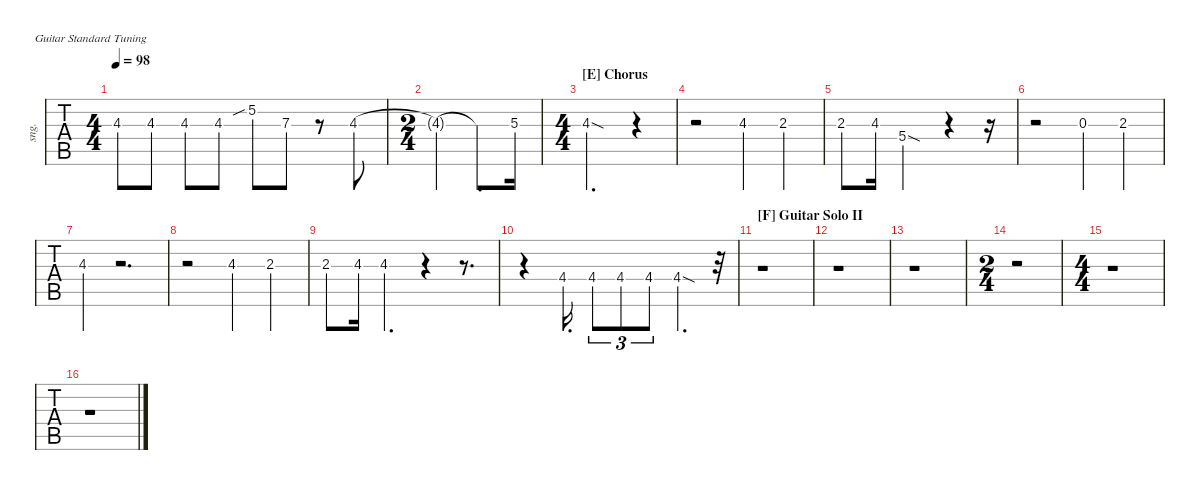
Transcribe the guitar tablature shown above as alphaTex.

\defaultSystemsLayout 4
\hideDynamics
\bracketExtendMode nobrackets
\track ("Vocals" "sng.") {instrument voiceoohs}
\staff {tabs}
\tuning (E4 B3 G3 D3 A2 E2)
\ts (4 4)
\tempo 98
\clef g2
\ks eminor
4.3{acc forcenatural}.8{dy mf} 4.3{acc forcenatural}.8 4.3{acc forcenatural}.8 4.3{acc forcenatural}.8 5.2{sib acc forcenatural}.8 7.3{acc forcenatural}.8 r.8 4.3{acc forcenatural}.8 |
\ts (2 4)
\beaming (8 2 2)
4.3{t acc forcenatural}.4 4.3{t acc forcenatural}.8{d} 5.3{acc forcenatural}.16 |
\ts (4 4)
\beaming (8 2 2 2 2)
\section ("E" "Chorus")
4.3{sod acc forcenatural}.2{d} r.4 |
r.2 4.3{acc forcenatural}.4 2.3{acc forcenatural}.4 |
2.3{acc forcenatural}.8 4.3{acc forcenatural}.16 5.4{sod acc forcenatural}.2 r.4 r.16 |
r.2 0.3{acc forcenatural}.4 2.3{acc forcenatural}.4 |
4.3{acc forcenatural}.4 r.2{d} |
r.2 4.3{acc forcenatural}.4 2.3{acc forcenatural}.4 |
2.3{acc forcenatural}.8 4.3{acc forcenatural}.16 4.3{acc forcenatural}.4{d} r.4 r.8{d} |
r.4 4.4{acc #}.16{d} 4.4{acc #}.8{tu (3 2)} 4.4{acc #}.8{tu (3 2)} 4.4{acc #}.8{tu (3 2)} 4.4{sod acc #}.4{d} r.32 |
\section ("F" "Guitar Solo II")
r.1 |
r.1 |
r.1 |
\ts (2 4)
\beaming (8 2 2)
r.2 |
\ts (4 4)
\beaming (8 2 2 2 2)
r.1 |
r.1
